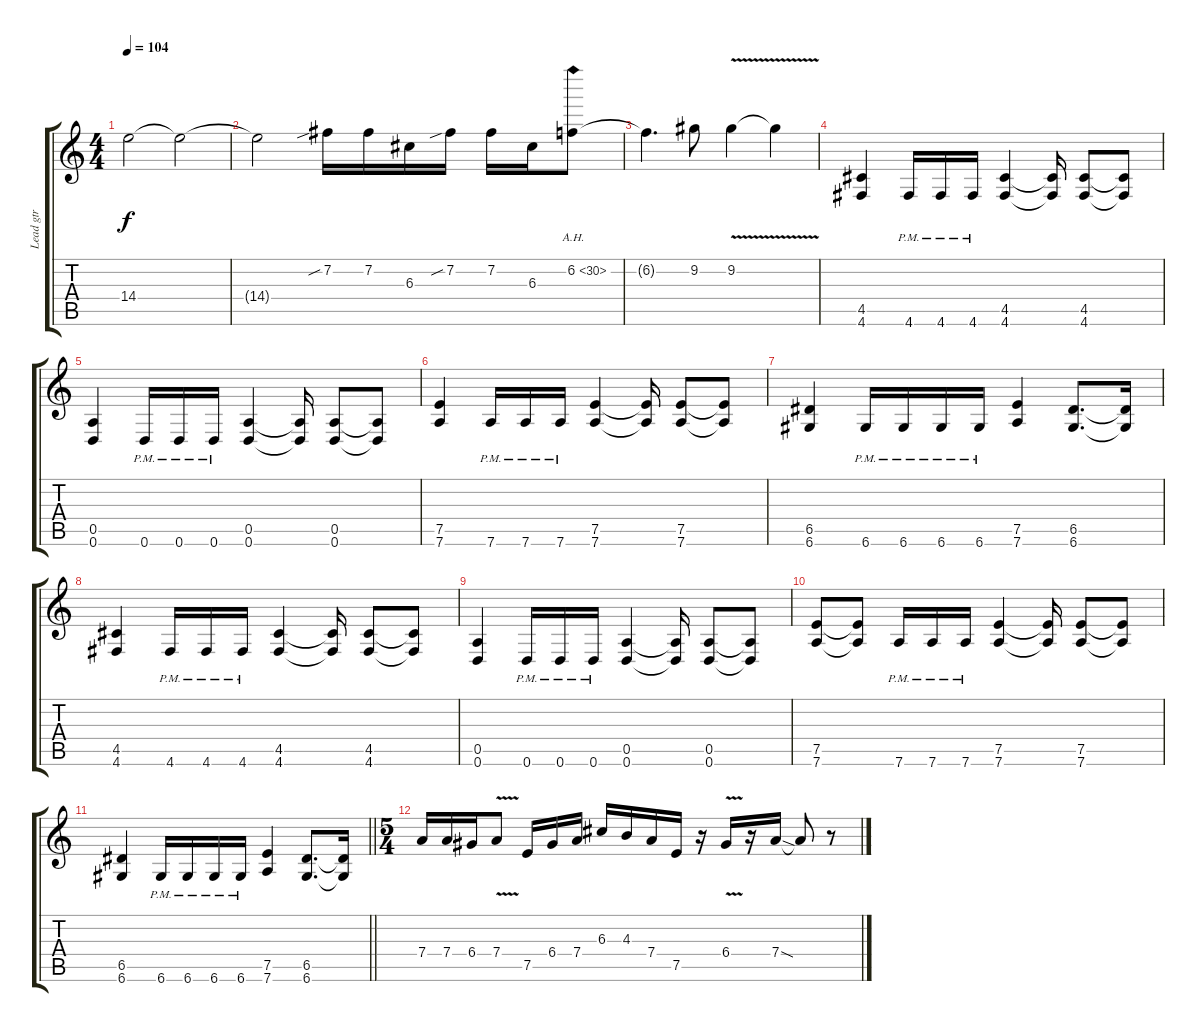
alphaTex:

\track ("Lead gtr" "Lead gtr") {instrument overdrivenguitar}
\staff {score tabs}
\tuning (E4 B3 G3 D3 A2 D2) {hide}
\ts (4 4)
\tempo 104
\clef g2
\ks c
14.4{t}.2{dy f} 14.4{t}.2 |
14.4{t}.2 7.2{sib}.16 7.2.16 6.3.16 7.2{sib}.16 7.2.16 6.3.16 6.2{ah 24}.8 |
6.2{t}.4{d} 9.2.8 9.2{v}.4 9.2{t}.4 |
(4.5 4.6).4 4.6{pm}.16 4.6{pm}.16 4.6{pm}.16 (4.5 4.6).4 (4.5{t} 4.6{t}).16 (4.5 4.6).8 (4.5{t} 4.6{t}).8 |
(0.5 0.6).4 0.6{pm}.16 0.6{pm}.16 0.6{pm}.16 (0.5 0.6).4 (0.5{t} 0.6{t}).16 (0.5 0.6).8 (0.5{t} 0.6{t}).8 |
(7.5 7.6).4 7.6{pm}.16 7.6{pm}.16 7.6{pm}.16 (7.5 7.6).4 (7.5{t} 7.6{t}).16 (7.5 7.6).8 (7.5{t} 7.6{t}).8 |
(6.5 6.6).4 6.6{pm}.16 6.6{pm}.16 6.6{pm}.16 6.6{pm}.16 (7.5 7.6).4 (6.5 6.6).8{d} (6.5{t} 6.6{t}).16 |
(4.5 4.6).4 4.6{pm}.16 4.6{pm}.16 4.6{pm}.16 (4.5 4.6).4 (4.5{t} 4.6{t}).16 (4.5 4.6).8 (4.5{t} 4.6{t}).8 |
(0.5 0.6).4 0.6{pm}.16 0.6{pm}.16 0.6{pm}.16 (0.5 0.6).4 (0.5{t} 0.6{t}).16 (0.5 0.6).8 (0.5{t} 0.6{t}).8 |
(7.5 7.6).8 (7.5{t} 7.6{t}).8 7.6{pm}.16 7.6{pm}.16 7.6{pm}.16 (7.5 7.6).4 (7.5{t} 7.6{t}).16 (7.5 7.6).8 (7.5{t} 7.6{t}).8 |
\barLineRight lightlight
(6.5 6.6).4 6.6{pm}.16 6.6{pm}.16 6.6{pm}.16 6.6{pm}.16 (7.5 7.6).4 (6.5 6.6).8{d} (6.5{t} 6.6{t}).16 |
\ts (5 4)
7.4.16 7.4.16 6.4.16 7.4{v}.8 7.5.16 6.4.16 7.4.16 6.3.16 4.3.16 7.4.16 7.5.16 r.16 6.4{v}.16 r.16 7.4{sod}.16 7.4{t}.8 r.8
